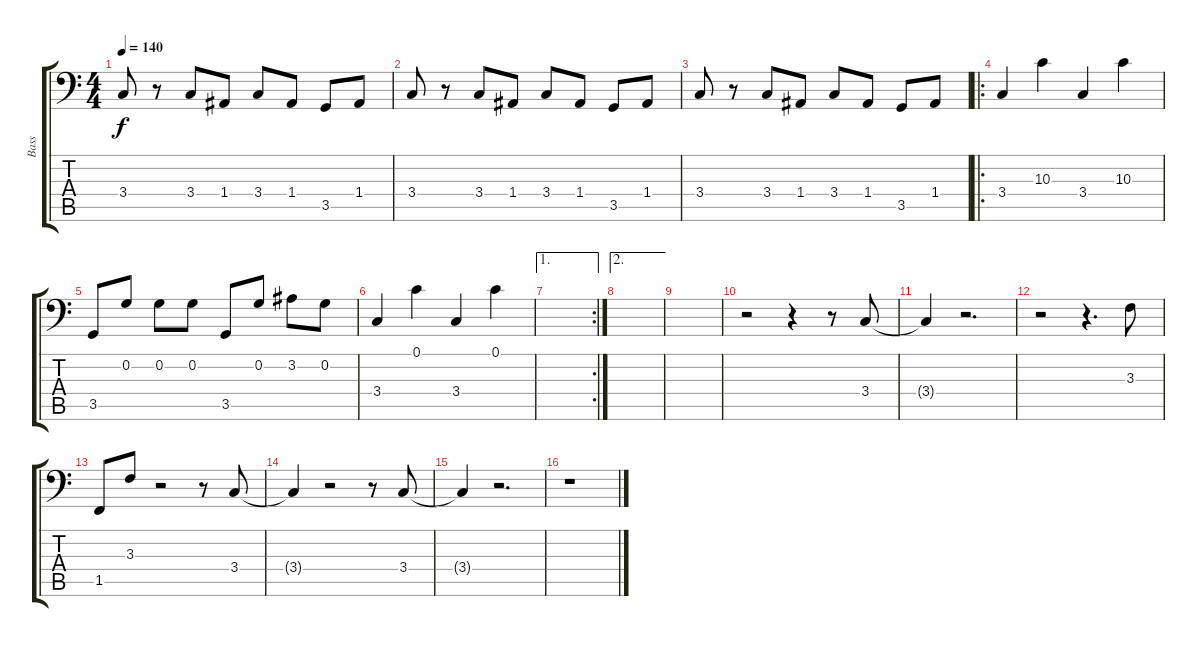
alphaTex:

\track ("Bass" "Bass") {instrument slapbass1}
\staff {score tabs}
\tuning (C3 G2 D2 A1 E1 B0) {hide}
\ts (4 4)
\tempo 140
\clef f4
\ks c
3.4.8{dy f} r.8 3.4.8 1.4.8 3.4.8 1.4.8 3.5.8 1.4.8 |
3.4.8 r.8 3.4.8 1.4.8 3.4.8 1.4.8 3.5.8 1.4.8 |
3.4.8 r.8 3.4.8 1.4.8 3.4.8 1.4.8 3.5.8 1.4.8 |
\ro
3.4.4 10.3.4 3.4.4 10.3.4 |
3.5.8 0.2.8 0.2.8 0.2.8 3.5.8 0.2.8 3.2.8 0.2.8 |
3.4.4 0.1.4 3.4.4 0.1.4 |
\ae 1
\rc 2
|
\ae 2
|
|
r.2 r.4 r.8 3.4.8 |
3.4{t}.4 r.2{d} |
r.2 r.4{d} 3.3.8 |
1.5.8 3.3.8 r.2 r.8 3.4.8 |
3.4{t}.4 r.2 r.8 3.4.8 |
3.4{t}.4 r.2{d} |
r.1
